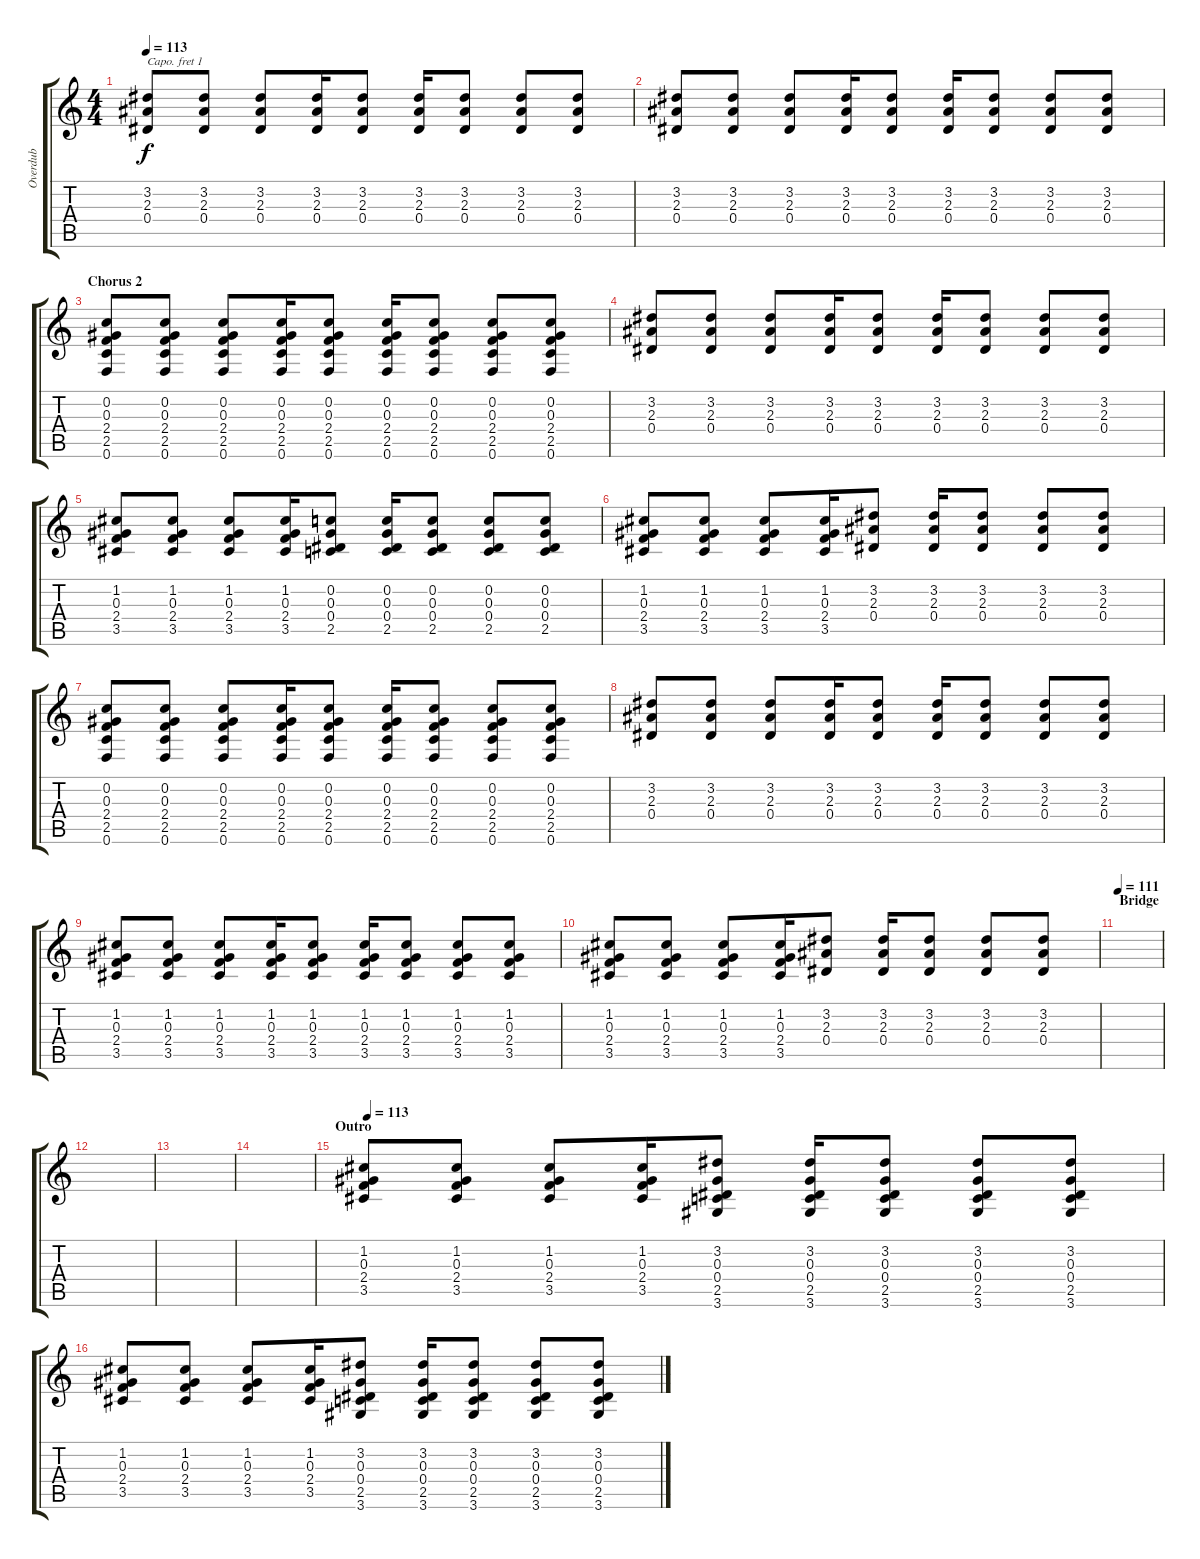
\track ("Overdub" "Overdub") {instrument acousticguitarnylon}
\staff {score tabs}
\capo 1
\tuning (E4 B3 G3 D3 A2 E2) {hide}
\ts (4 4)
\tempo 113
\clef g2
\ks c
(3.2 2.3 0.4).8{dy f} (3.2 2.3 0.4).8 (3.2 2.3 0.4).8 (3.2 2.3 0.4).16 (3.2 2.3 0.4).8 (3.2 2.3 0.4).16 (3.2 2.3 0.4).8 (3.2 2.3 0.4).8 (3.2 2.3 0.4).8 |
(3.2 2.3 0.4).8 (3.2 2.3 0.4).8 (3.2 2.3 0.4).8 (3.2 2.3 0.4).16 (3.2 2.3 0.4).8 (3.2 2.3 0.4).16 (3.2 2.3 0.4).8 (3.2 2.3 0.4).8 (3.2 2.3 0.4).8 |
\section ("" "Chorus 2")
(0.2 0.3 2.4 2.5 0.6).8 (0.2 0.3 2.4 2.5 0.6).8 (0.2 0.3 2.4 2.5 0.6).8 (0.2 0.3 2.4 2.5 0.6).16 (0.2 0.3 2.4 2.5 0.6).8 (0.2 0.3 2.4 2.5 0.6).16 (0.2 0.3 2.4 2.5 0.6).8 (0.2 0.3 2.4 2.5 0.6).8 (0.2 0.3 2.4 2.5 0.6).8 |
(3.2 2.3 0.4).8 (3.2 2.3 0.4).8 (3.2 2.3 0.4).8 (3.2 2.3 0.4).16 (3.2 2.3 0.4).8 (3.2 2.3 0.4).16 (3.2 2.3 0.4).8 (3.2 2.3 0.4).8 (3.2 2.3 0.4).8 |
(1.2 0.3 2.4 3.5).8 (1.2 0.3 2.4 3.5).8 (1.2 0.3 2.4 3.5).8 (1.2 0.3 2.4 3.5).16 (0.2 0.3 0.4 2.5).8 (0.2 0.3 0.4 2.5).16 (0.2 0.3 0.4 2.5).8 (0.2 0.3 0.4 2.5).8 (0.2 0.3 0.4 2.5).8 |
(1.2 0.3 2.4 3.5).8 (1.2 0.3 2.4 3.5).8 (1.2 0.3 2.4 3.5).8 (1.2 0.3 2.4 3.5).16 (3.2 2.3 0.4).8 (3.2 2.3 0.4).16 (3.2 2.3 0.4).8 (3.2 2.3 0.4).8 (3.2 2.3 0.4).8 |
(0.2 0.3 2.4 2.5 0.6).8 (0.2 0.3 2.4 2.5 0.6).8 (0.2 0.3 2.4 2.5 0.6).8 (0.2 0.3 2.4 2.5 0.6).16 (0.2 0.3 2.4 2.5 0.6).8 (0.2 0.3 2.4 2.5 0.6).16 (0.2 0.3 2.4 2.5 0.6).8 (0.2 0.3 2.4 2.5 0.6).8 (0.2 0.3 2.4 2.5 0.6).8 |
(3.2 2.3 0.4).8 (3.2 2.3 0.4).8 (3.2 2.3 0.4).8 (3.2 2.3 0.4).16 (3.2 2.3 0.4).8 (3.2 2.3 0.4).16 (3.2 2.3 0.4).8 (3.2 2.3 0.4).8 (3.2 2.3 0.4).8 |
(1.2 0.3 2.4 3.5).8 (1.2 0.3 2.4 3.5).8 (1.2 0.3 2.4 3.5).8 (1.2 0.3 2.4 3.5).16 (1.2 0.3 2.4 3.5).8 (1.2 0.3 2.4 3.5).16 (1.2 0.3 2.4 3.5).8 (1.2 0.3 2.4 3.5).8 (1.2 0.3 2.4 3.5).8 |
(1.2 0.3 2.4 3.5).8 (1.2 0.3 2.4 3.5).8 (1.2 0.3 2.4 3.5).8 (1.2 0.3 2.4 3.5).16 (3.2 2.3 0.4).8 (3.2 2.3 0.4).16 (3.2 2.3 0.4).8 (3.2 2.3 0.4).8 (3.2 2.3 0.4).8 |
\section ("" "Bridge")
\tempo 111
|
|
|
|
\section ("" "Outro")
\tempo 113
(1.2 0.3 2.4 3.5).8 (1.2 0.3 2.4 3.5).8 (1.2 0.3 2.4 3.5).8 (1.2 0.3 2.4 3.5).16 (3.2 0.3 0.4 2.5 3.6).8 (3.2 0.3 0.4 2.5 3.6).16 (3.2 0.3 0.4 2.5 3.6).8 (3.2 0.3 0.4 2.5 3.6).8 (3.2 0.3 0.4 2.5 3.6).8 |
(1.2 0.3 2.4 3.5).8 (1.2 0.3 2.4 3.5).8 (1.2 0.3 2.4 3.5).8 (1.2 0.3 2.4 3.5).16 (3.2 0.3 0.4 2.5 3.6).8 (3.2 0.3 0.4 2.5 3.6).16 (3.2 0.3 0.4 2.5 3.6).8 (3.2 0.3 0.4 2.5 3.6).8 (3.2 0.3 0.4 2.5 3.6).8
